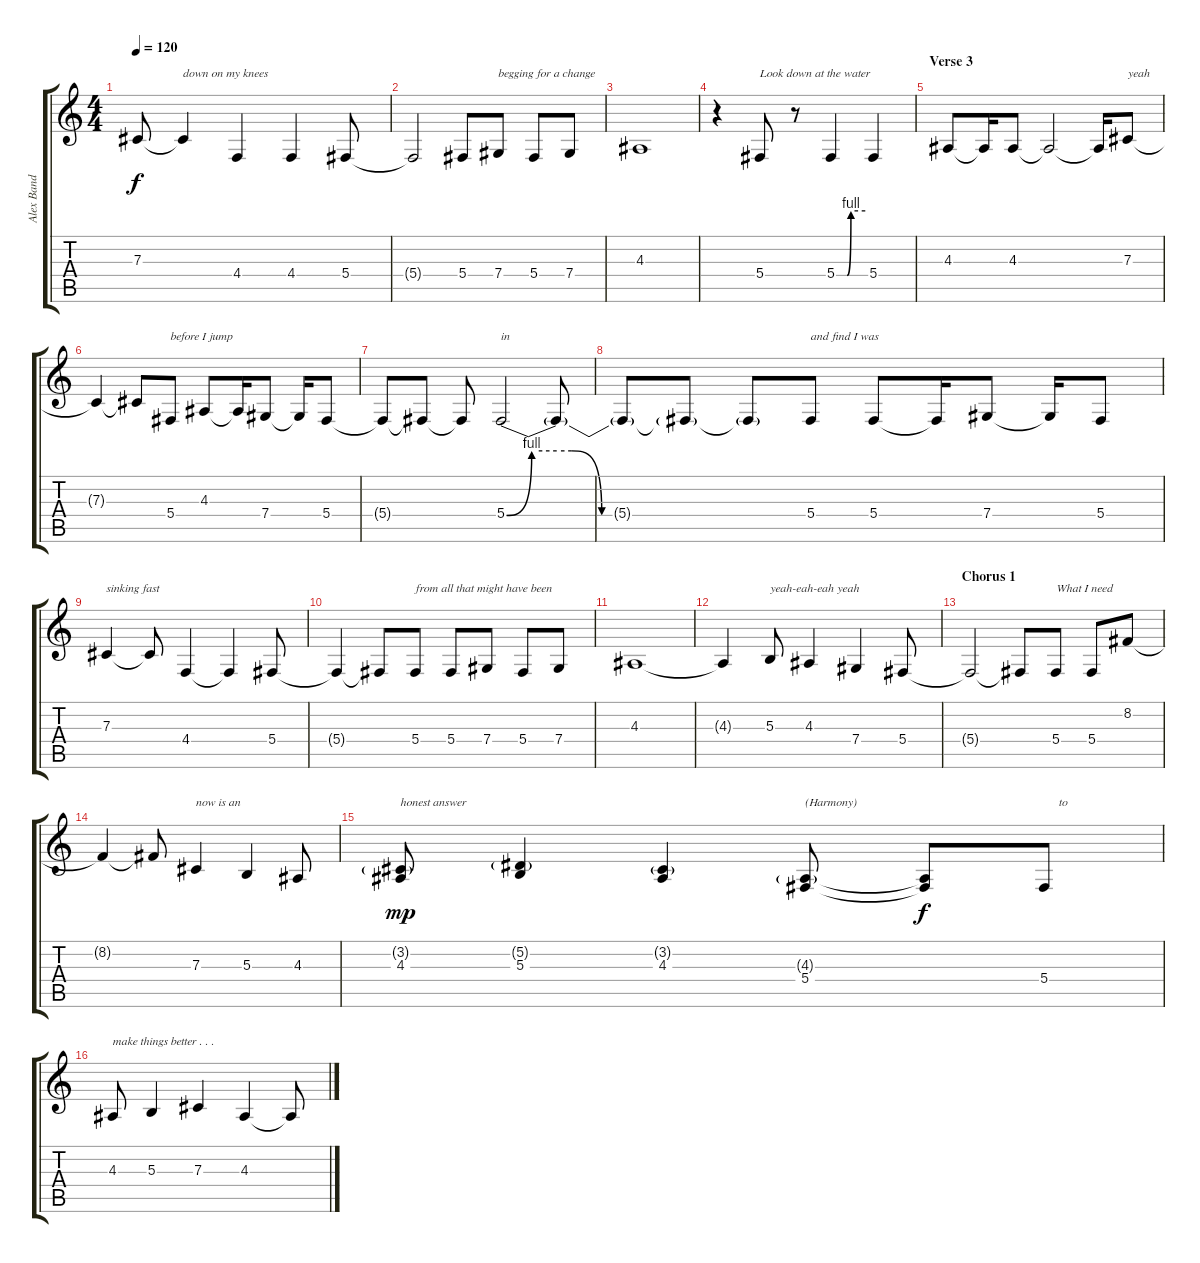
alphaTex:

\track ("Alex Band (Vocals and Harmonies)" "Alex Band ") {instrument clarinet}
\staff {score tabs}
\tuning (Eb4 Bb3 Gb3 Db3 Ab2 Eb2) {hide}
\ts (4 4)
\tempo 120
\clef g2
\ks c
7.3.8{dy f} 7.3{t}.4{txt "down on my knees"} 4.4.4 4.4.4 5.4.8 |
5.4{t}.2 5.4.8 7.4.8{txt "begging for a change"} 5.4.8 7.4.8 |
4.3.1 |
r.4 5.4.8{txt "Look down at the water"} r.8 5.4{be (custom 0 0 22 0 30 4 60 4)}.4 5.4.4 |
\section ("" "Verse 3")
4.3.8 4.3{t}.16 4.3.8 4.3{t}.2 4.3{t}.16 7.3.8{txt "yeah"} |
7.3{t}.4 7.3{t}.8 5.4.8{txt "before I jump"} 4.3.8 4.3{t}.16 7.4.8 7.4{t}.16 5.4.8 |
5.4{t}.8 5.4{t}.8 5.4{t}.8 5.4{be (custom 0 0 5 4 10 4 13 4 19 0 23 0 26 0 30 0 40 0 60 0)}.2{txt "in"} 5.4{t}.8 |
5.4{t}.8 5.4{t}.8 5.4{t}.8 5.4.8{txt "and find I was"} 5.4.8 5.4{t}.16 7.4.8 7.4{t}.16 5.4.8 |
7.3.4{txt "sinking fast"} 7.3{t}.8 4.4.4 4.4{t}.4 5.4.8 |
5.4{t}.4 5.4{t}.8 5.4.8{txt "from all that might have been"} 5.4.8 7.4.8 5.4.8 7.4.8 |
4.3.1 |
4.3{t}.4 5.3.8{txt "yeah-eah-eah yeah"} 4.3.4 7.4.4 5.4.8 |
\section ("" "Chorus 1")
5.4{t}.2 5.4{t}.8 5.4.8{txt "What I need"} 5.4.8 8.2.8 |
8.2{t}.4 8.2{t}.8 7.3.4{txt "now is an"} 5.3.4 4.3.8 |
(3.2{g} 4.3).8{txt "honest answer" dy mp} (5.2{g} 5.3).4 (3.2{g} 4.3).4 (4.3{g} 5.4).8{txt "(Harmony)"} (4.3{t} 5.4{t}).8{dy f} 5.4.8{txt "     to"} |
4.3.8{txt "make things better . . ."} 5.3.4 7.3.4 4.3.4 4.3{t}.8
